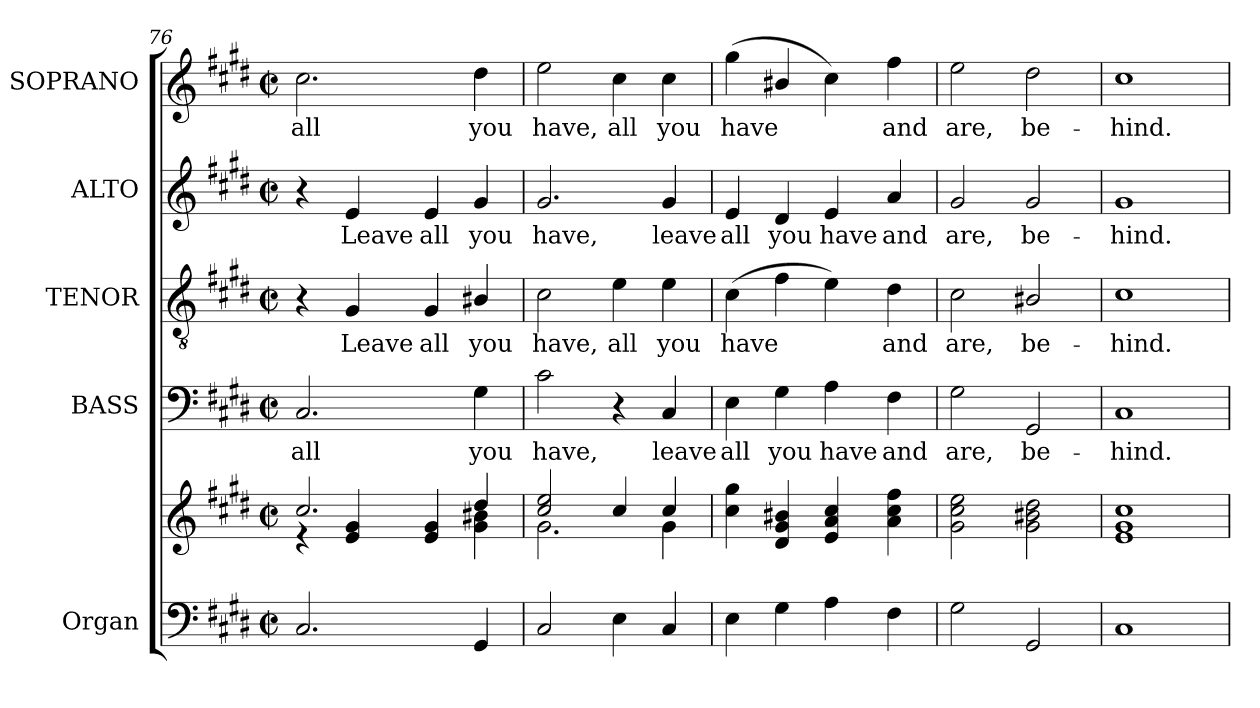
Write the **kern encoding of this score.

**kern	**kern	**kern	**text	**kern	**text	**kern	**text	**kern	**text
*part5	*part5	*part4	*part4	*part3	*part3	*part2	*part2	*part1	*part1
*staff6	*staff5	*staff4	*staff4	*staff3	*staff3	*staff2	*staff2	*staff1	*staff1
*I"Organ	*	*I"BASS	*	*I"TENOR	*	*I"ALTO	*	*I"SOPRANO	*
*I'Org.	*	*I'B.	*	*I'T.	*	*I'A.	*	*I'S.	*
*clefF4	*clefG2	*clefF4	*	*clefGv2	*	*clefG2	*	*clefG2	*
*	*	*	*	*ITrd7c12	*	*	*	*	*
*k[f#c#g#d#]	*k[f#c#g#d#]	*k[f#c#g#d#]	*	*k[f#c#g#d#]	*	*k[f#c#g#d#]	*	*k[f#c#g#d#]	*
*E:	*E:	*E:	*	*E:	*	*E:	*	*E:	*
*M2/2	*M2/2	*M2/2	*	*M2/2	*	*M2/2	*	*M2/2	*
*met(c|)	*met(c|)	*met(c|)	*	*met(c|)	*	*met(c|)	*	*met(c|)	*
=76	=76	=76	=76	=76	=76	=76	=76	=76	=76
*	*^	*	*	*	*	*	*	*	*
!	!	!	!	!LO:LY:b:color=#000000	!	!	!	!	!	!
!	!	!	!	!	!	!	!	!	!	!LO:LY:b:color=#000000
2.C#i/	2.cc#i/	4r	2.C#i/	all	4r	.	4r	.	2.cc#i\	all
!	!	!	!	!	!	!LO:LY:b:color=#000000	!	!	!	!
!	!	!	!	!	!	!	!	!LO:LY:b:color=#000000	!	!
.	.	4ei/ 4g#i	.	.	4GG#i/	Leave	4ei/	Leave	.	.
!	!	!	!	!	!	!LO:LY:b:color=#000000	!	!	!	!
!	!	!	!	!	!	!	!	!LO:LY:b:color=#000000	!	!
.	.	4ei/ 4g#i	.	.	4GG#i/	all	4ei/	all	.	.
!	!	!	!	!LO:LY:b:color=#000000	!	!	!	!	!	!
!	!	!	!	!	!	!LO:LY:b:color=#000000	!	!	!	!
!	!	!	!	!	!	!	!	!LO:LY:b:color=#000000	!	!
!	!	!	!	!	!	!	!	!	!	!LO:LY:b:color=#000000
4GG#i/	4dd#i/	4g#i\ 4b#Xi	4G#i\	you	4BB#Xi/	you	4g#i/	you	4dd#i\	you
=77	=77	=77	=77	=77	=77	=77	=77	=77	=77	=77
!	!	!	!	!LO:LY:b:color=#000000	!	!	!	!	!	!
!	!	!	!	!	!	!LO:LY:b:color=#000000	!	!	!	!
!	!	!	!	!	!	!	!	!LO:LY:b:color=#000000	!	!
!	!	!	!	!	!	!	!	!	!	!LO:LY:b:color=#000000
2C#i/	2cc#i/ 2eei	2.g#i\	2c#i\	have,	2C#i\	have,	2.g#i/	have,	2eei\	have,
!	!	!	!	!	!	!LO:LY:b:color=#000000	!	!	!	!
!	!	!	!	!	!	!	!	!	!	!LO:LY:b:color=#000000
4Ei\	4cc#i/	.	4r	.	4Ei\	all	.	.	4cc#i\	all
!	!	!	!	!LO:LY:b:color=#000000	!	!	!	!	!	!
!	!	!	!	!	!	!LO:LY:b:color=#000000	!	!	!	!
!	!	!	!	!	!	!	!	!LO:LY:b:color=#000000	!	!
!	!	!	!	!	!	!	!	!	!	!LO:LY:b:color=#000000
4C#i/	4cc#i/	4g#i\	4C#i/	leave	4Ei\	you	4g#i/	leave	4cc#i\	you
*	*v	*v	*	*	*	*	*	*	*	*
=78	=78	=78	=78	=78	=78	=78	=78	=78	=78
*	*^	*	*	*	*	*	*	*	*
!	!	!	!	!LO:LY:b:color=#000000	!	!	!	!	!	!
*	*v	*v	*	*	*	*	*	*	*	*
*	*^	*	*	*	*	*	*	*	*
!	!	!	!	!	!	!LO:LY:b:color=#000000	!	!	!	!
*	*v	*v	*	*	*	*	*	*	*	*
*	*^	*	*	*	*	*	*	*	*
!	!	!	!	!	!	!	!	!LO:LY:b:color=#000000	!	!
*	*v	*v	*	*	*	*	*	*	*	*
*	*^	*	*	*	*	*	*	*	*
!	!	!	!	!	!	!	!	!	!	!LO:LY:b:color=#000000
*	*v	*v	*	*	*	*	*	*	*	*
4Ei\	4cc#i\ 4gg#i	4Ei\	all	(4C#i\	have	4ei/	all	(4gg#i\	have
!	!	!	!LO:LY:b:color=#000000	!	!	!	!	!	!
!	!	!	!	!	!	!	!LO:LY:b:color=#000000	!	!
4G#i\	4d#i/ 4g#i 4b#Xi	4G#i\	you	4F#i\	.	4d#i/	you	4b#Xi/	.
!	!	!	!LO:LY:b:color=#000000	!	!	!	!	!	!
!	!	!	!	!	!	!	!LO:LY:b:color=#000000	!	!
4Ai\	4ei/ 4ai 4cc#i	4Ai\	have	4Ei\)	.	4ei/	have	4cc#i\)	.
!	!	!	!LO:LY:b:color=#000000	!	!	!	!	!	!
!	!	!	!	!	!LO:LY:b:color=#000000	!	!	!	!
!	!	!	!	!	!	!	!LO:LY:b:color=#000000	!	!
!	!	!	!	!	!	!	!	!	!LO:LY:b:color=#000000
4F#i\	4ai\ 4cc#i 4ff#i	4F#i\	and	4D#i\	and	4ai/	and	4ff#i\	and
!!LO:LB:g=z
=79	=79	=79	=79	=79	=79	=79	=79	=79	=79
!	!	!	!LO:LY:b:color=#000000	!	!	!	!	!	!
!	!	!	!	!	!LO:LY:b:color=#000000	!	!	!	!
!	!	!	!	!	!	!	!LO:LY:b:color=#000000	!	!
!	!	!	!	!	!	!	!	!	!LO:LY:b:color=#000000
2G#i\	2g#i\ 2cc#i 2eei	2G#i\	are,	2C#i\	are,	2g#i/	are,	2eei\	are,
!	!	!	!LO:LY:b:color=#000000	!	!	!	!	!	!
!	!	!	!	!	!LO:LY:b:color=#000000	!	!	!	!
!	!	!	!	!	!	!	!LO:LY:b:color=#000000	!	!
!	!	!	!	!	!	!	!	!	!LO:LY:b:color=#000000
2GG#i/	2g#i\ 2b#Xi 2dd#i	2GG#i/	be-	2BB#Xi/	be-	2g#i/	be-	2dd#i\	be-
=80	=80	=80	=80	=80	=80	=80	=80	=80	=80
!	!	!	!LO:LY:b:color=#000000	!	!	!	!	!	!
!	!	!	!	!	!LO:LY:b:color=#000000	!	!	!	!
!	!	!	!	!	!	!	!LO:LY:b:color=#000000	!	!
!	!	!	!	!	!	!	!	!	!LO:LY:b:color=#000000
1C#i	1ei 1g#i 1cc#i	1C#i	-hind.	1C#i	-hind.	1g#i	-hind.	1cc#i	-hind.
=	=	=	=	=	=	=	=	=	=
*-	*-	*-	*-	*-	*-	*-	*-	*-	*-
